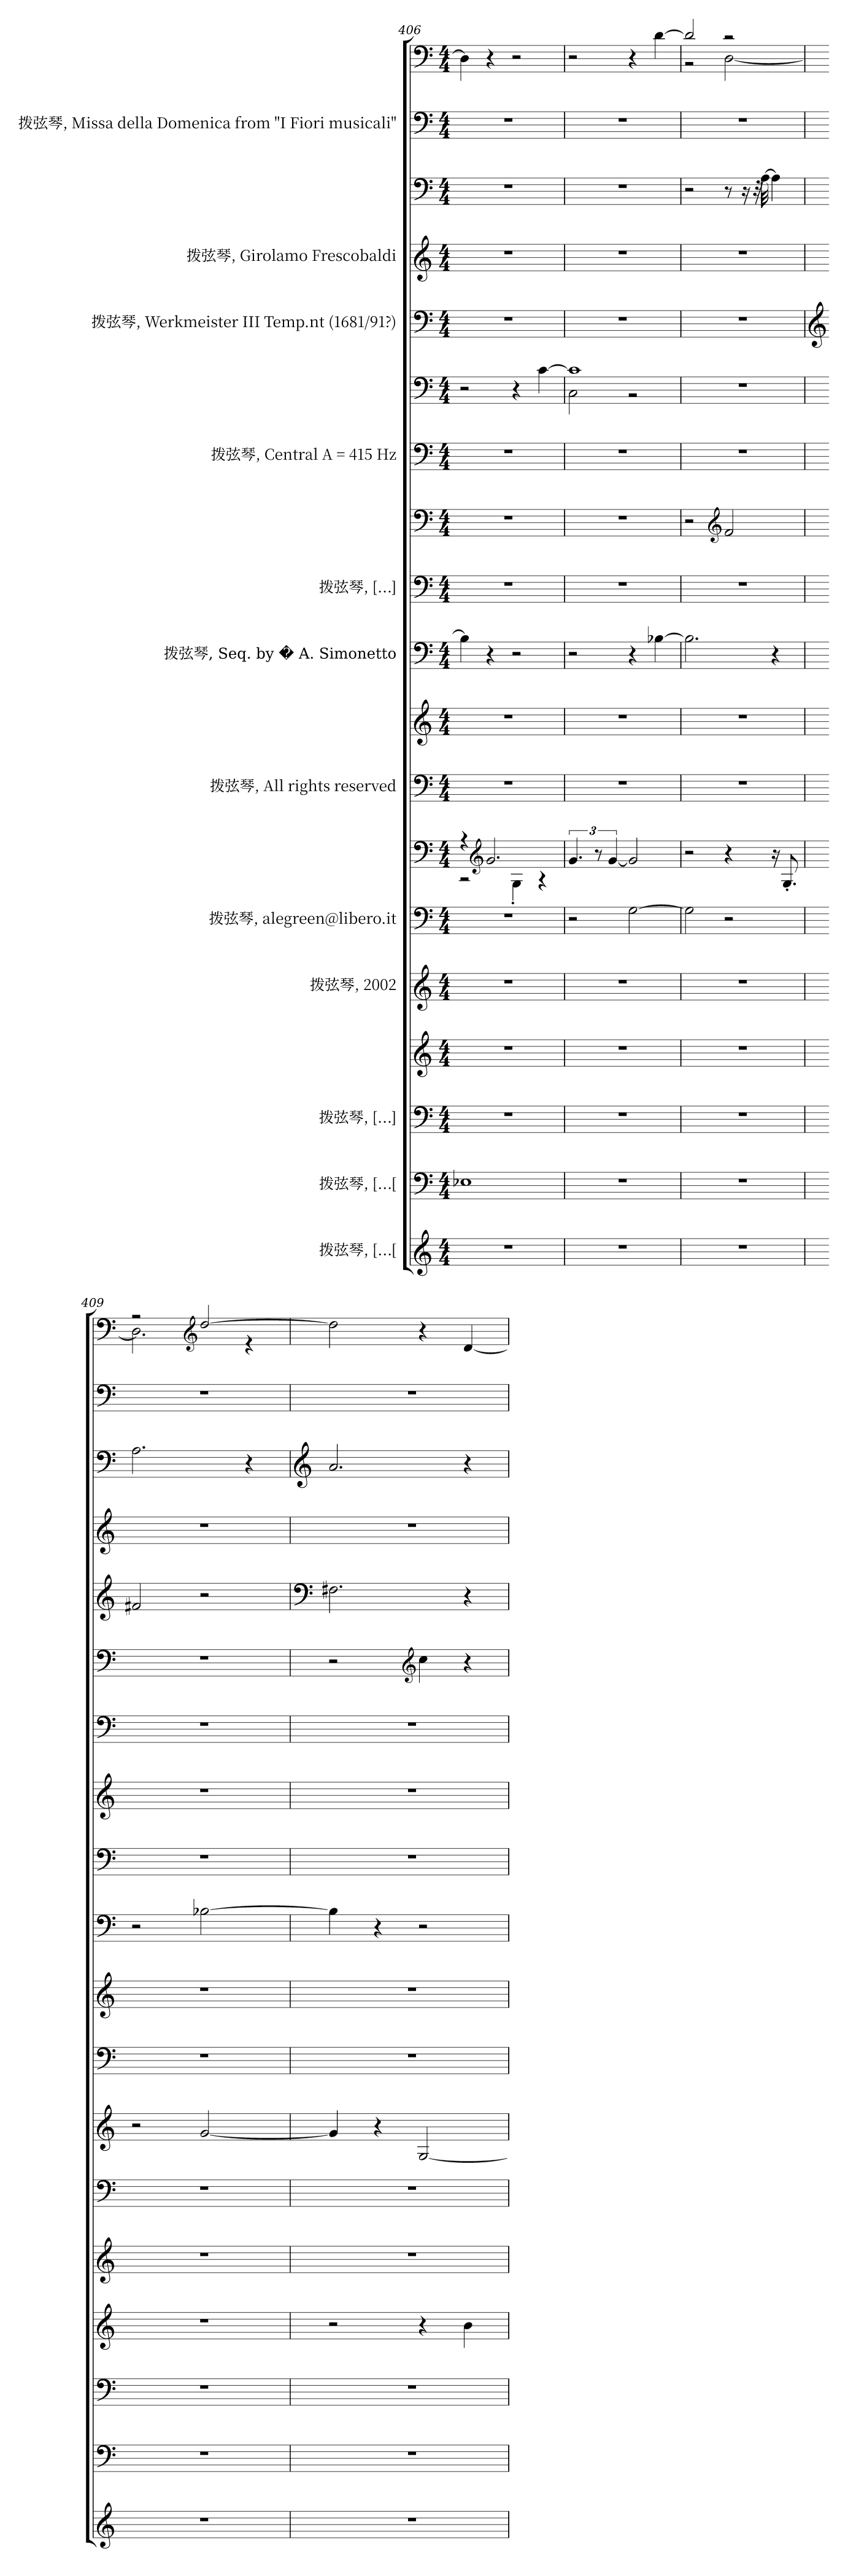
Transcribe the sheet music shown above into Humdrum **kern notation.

**kern	**kern	**kern	**kern	**kern	**kern	**kern	**kern	**kern	**kern	**kern	**kern	**kern	**kern	**kern	**kern	**kern	**kern	**kern
*part12	*part11	*part10	*part10	*part9	*part8	*part8	*part7	*part7	*part6	*part5	*part5	*part4	*part4	*part3	*part2	*part2	*part1	*part1
*staff19	*staff18	*staff17	*staff16	*staff15	*staff14	*staff13	*staff12	*staff11	*staff10	*staff9	*staff8	*staff7	*staff6	*staff5	*staff4	*staff3	*staff2	*staff1
*I"拨弦琴, [...[	*I"拨弦琴, [...[	*I"拨弦琴, [...]	*	*I"拨弦琴, 2002	*I"拨弦琴, alegreen@libero.it	*	*I"拨弦琴, All rights reserved	*	*I"拨弦琴, Seq. by � A. Simonetto	*I"拨弦琴, [...]	*	*I"拨弦琴, Central A = 415 Hz	*	*I"拨弦琴, Werkmeister III Temp.nt (1681/91?)	*I"拨弦琴, Girolamo Frescobaldi	*	*I"拨弦琴, Missa della Domenica from &quot;I Fiori musicali&quot;	*
*clefG2	*clefF4	*clefF4	*clefG2	*clefG2	*clefF4	*clefF4	*clefF4	*clefG2	*clefF4	*clefF4	*clefF4	*clefF4	*clefF4	*clefF4	*clefG2	*clefF4	*clefF4	*clefF4
*k[]	*k[]	*k[]	*k[]	*k[]	*k[]	*k[]	*k[]	*k[]	*k[]	*k[]	*k[]	*k[]	*k[]	*k[]	*k[]	*k[]	*k[]	*k[]
*M4/4	*M4/4	*M4/4	*M4/4	*M4/4	*M4/4	*M4/4	*M4/4	*M4/4	*M4/4	*M4/4	*M4/4	*M4/4	*M4/4	*M4/4	*M4/4	*M4/4	*M4/4	*M4/4
=406	=406	=406	=406	=406	=406	=406	=406	=406	=406	=406	=406	=406	=406	=406	=406	=406	=406	=406
*	*	*	*	*	*	*^	*	*	*	*	*	*	*	*	*	*	*	*
1r	1E-X	1r	1r	1r	1r	4r	2r	1r	1r	4B-\]	1r	1r	1r	2r	1r	1r	1r	1r	4D\]
*	*	*	*	*	*	*clefG2	*	*	*	*	*	*	*	*	*	*	*	*	*
.	.	.	.	.	.	2.g/	.	.	.	4r	.	.	.	.	.	.	.	.	4r
.	.	.	.	.	.	.	4G'\	.	.	2r	.	.	.	4r	.	.	.	.	2r
.	.	.	.	.	.	.	4r	.	.	.	.	.	.	[4c\	.	.	.	.	.
*	*	*	*	*	*	*v	*v	*	*	*	*	*	*	*	*	*	*	*	*
=407	=407	=407	=407	=407	=407	=407	=407	=407	=407	=407	=407	=407	=407	=407	=407	=407	=407	=407
*	*	*	*	*	*	*	*	*	*	*	*	*	*^	*	*	*	*	*
1r	1r	1r	1r	1r	2r	6.g/	1r	1r	2r	1r	1r	1r	1c]	2C\	1r	1r	1r	1r	2r
.	.	.	.	.	.	12r	.	.	.	.	.	.	.	.	.	.	.	.	.
.	.	.	.	.	.	[6g/	.	.	.	.	.	.	.	.	.	.	.	.	.
.	.	.	.	.	[2G\	2g/]	.	.	4r	.	.	.	.	2r	.	.	.	.	4r
.	.	.	.	.	.	.	.	.	[4B-X\	.	.	.	.	.	.	.	.	.	[4d\
*	*	*	*	*	*	*	*	*	*	*	*	*	*v	*v	*	*	*	*	*
=408	=408	=408	=408	=408	=408	=408	=408	=408	=408	=408	=408	=408	=408	=408	=408	=408	=408	=408
*	*	*	*	*	*	*	*	*	*	*	*	*	*	*	*	*	*	*^
1r	1r	1r	1r	1r	2G\]	2r	1r	1r	2.B-\]	1r	2r	1r	1r	1r	1r	2r	1r	2d/]	2r
*	*	*	*	*	*	*	*	*	*	*	*clefG2	*	*	*	*	*	*	*	*
.	.	.	.	.	2r	4r	.	.	.	.	2f/	.	.	.	.	8r	.	2r	[2D\
.	.	.	.	.	.	.	.	.	.	.	.	.	.	.	.	16r	.	.	.
.	.	.	.	.	.	.	.	.	.	.	.	.	.	.	.	32r	.	.	.
.	.	.	.	.	.	.	.	.	.	.	.	.	.	.	.	[32A\	.	.	.
.	.	.	.	.	.	16r	.	.	4r	.	.	.	.	.	.	4A\]	.	.	.
.	.	.	.	.	.	8.G'/	.	.	.	.	.	.	.	.	.	.	.	.	.
!!LO:PB:g=z	!!
=409	=409	=409	=409	=409	=409	=409	=409	=409	=409	=409	=409	=409	=409	=409	=409	=409	=409	=409	=409
*	*	*	*	*	*	*	*	*	*	*	*	*	*	*clefG2	*	*	*	*	*
1r	1r	1r	1r	1r	1r	2r	1r	1r	2r	1r	1r	1r	1r	2f#X/	1r	2.A\	1r	2r	2.D\]
*	*	*	*	*	*	*	*	*	*	*	*	*	*	*	*	*	*	*clefG2	*
.	.	.	.	.	.	[2g/	.	.	[2B-X\	.	.	.	.	2r	.	.	.	[2dd/	.
.	.	.	.	.	.	.	.	.	.	.	.	.	.	.	.	4r	.	.	4r
*	*	*	*	*	*	*	*	*	*	*	*	*	*	*	*	*	*	*v	*v
=410	=410	=410	=410	=410	=410	=410	=410	=410	=410	=410	=410	=410	=410	=410	=410	=410	=410	=410
*	*	*	*	*	*	*	*	*	*	*	*	*	*	*clefF4	*	*clefG2	*	*
1r	1r	1r	2r	1r	1r	4g/]	1r	1r	4B-\]	1r	1r	1r	2r	2.F#X\	1r	2.a/	1r	2dd\]
.	.	.	.	.	.	4r	.	.	4r	.	.	.	.	.	.	.	.	.
*	*	*	*	*	*	*	*	*	*	*	*	*	*clefG2	*	*	*	*	*
.	.	.	4r	.	.	[2G/	.	.	2r	.	.	.	4cc\	.	.	.	.	4r
.	.	.	4b\	.	.	.	.	.	.	.	.	.	4r	4r	.	4r	.	[4d/
=	=	=	=	=	=	=	=	=	=	=	=	=	=	=	=	=	=	=
*-	*-	*-	*-	*-	*-	*-	*-	*-	*-	*-	*-	*-	*-	*-	*-	*-	*-	*-
